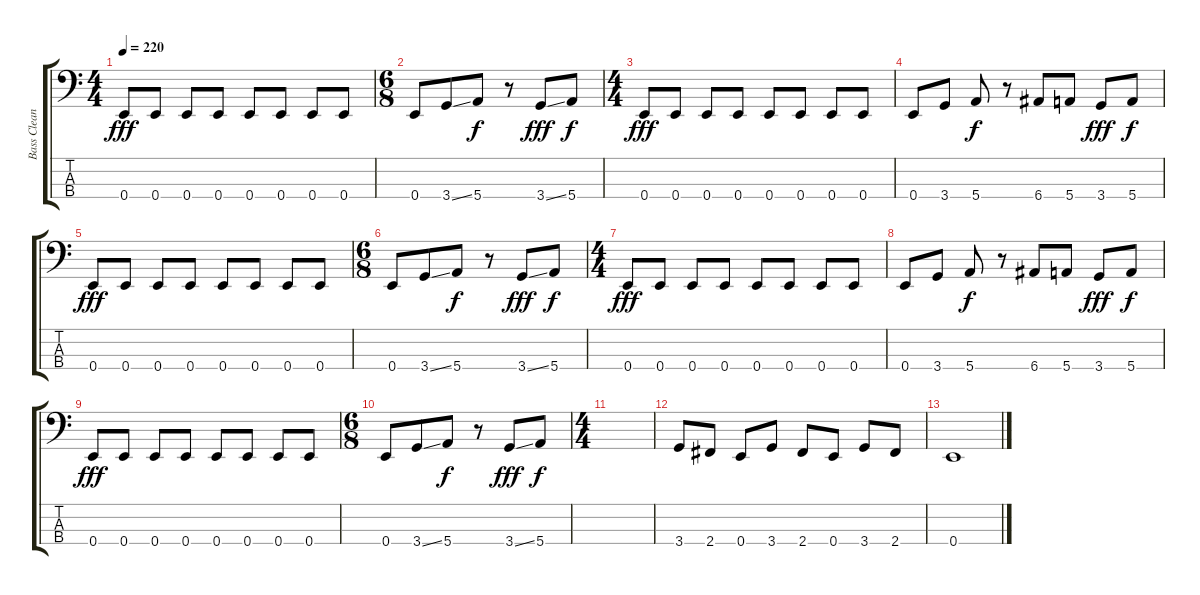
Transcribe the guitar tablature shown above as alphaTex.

\track ("Bass Clean OK!" "Bass Clean") {instrument electricbassfinger}
\staff {score tabs}
\tuning (G2 D2 A1 E1) {hide}
\ts (4 4)
\tempo 220
\clef f4
\ks c
0.4.8{dy fff} 0.4.8 0.4.8 0.4.8 0.4.8 0.4.8 0.4.8 0.4.8 |
\ts (6 8)
0.4.8 3.4{ss}.8 5.4.8{dy f} r.8 3.4{ss}.8{dy fff} 5.4.8{dy f} |
\ts (4 4)
0.4.8{dy fff} 0.4.8 0.4.8 0.4.8 0.4.8 0.4.8 0.4.8 0.4.8 |
0.4.8 3.4.8 5.4.8{dy f} r.8 6.4.8 5.4.8 3.4.8{dy fff} 5.4.8{dy f} |
0.4.8{dy fff} 0.4.8 0.4.8 0.4.8 0.4.8 0.4.8 0.4.8 0.4.8 |
\ts (6 8)
0.4.8 3.4{ss}.8 5.4.8{dy f} r.8 3.4{ss}.8{dy fff} 5.4.8{dy f} |
\ts (4 4)
0.4.8{dy fff} 0.4.8 0.4.8 0.4.8 0.4.8 0.4.8 0.4.8 0.4.8 |
0.4.8 3.4.8 5.4.8{dy f} r.8 6.4.8 5.4.8 3.4.8{dy fff} 5.4.8{dy f} |
0.4.8{dy fff} 0.4.8 0.4.8 0.4.8 0.4.8 0.4.8 0.4.8 0.4.8 |
\ts (6 8)
0.4.8 3.4{ss}.8 5.4.8{dy f} r.8 3.4{ss}.8{dy fff} 5.4.8{dy f} |
\ts (4 4)
|
3.4.8 2.4.8 0.4.8 3.4.8 2.4.8 0.4.8 3.4.8 2.4.8 |
0.4.1
